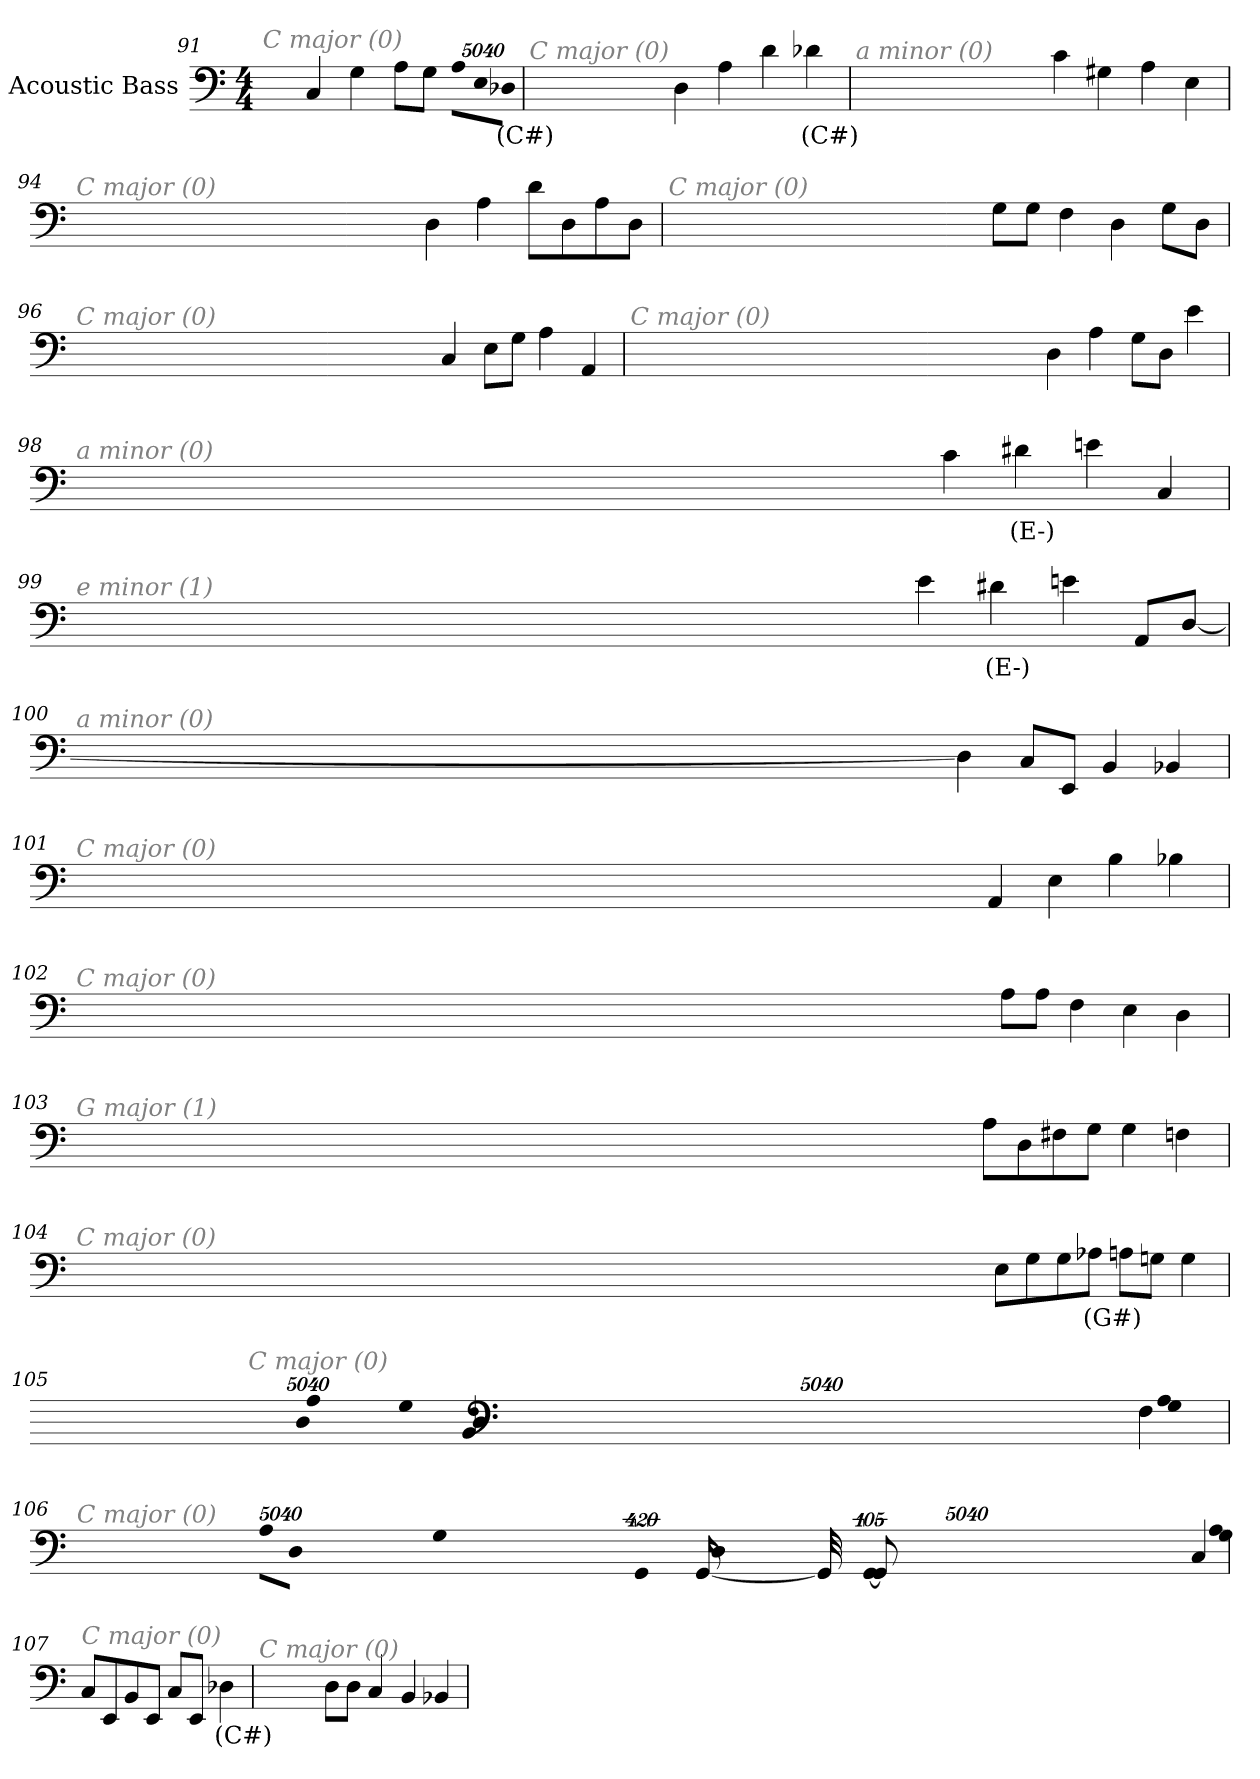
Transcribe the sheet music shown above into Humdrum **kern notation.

**kern	**text
*part1	*part1
*staff1	*staff1
*I"Acoustic Bass	*
*clefF4	*
*ITrd7c12	*
*k[]	*
*C:	*
*M4/4	*
=91	=91
!LO:TX:i:color=#808080:t=C major (0)	!
4CC	.
4GG	.
8AAL	.
8GGJ	.
!LO:N:vis=8	!
40320%3347AAL	.
!LO:N:vis=8	!
40320%3347EE	.
!LO:N:vis=8	!
40320%3347DD-XiJ	(C#)
=92	=92
!LO:TX:i:color=#808080:t=C major (0)	!
4DD	.
4AA	.
4D	.
4D-Xi	(C#)
=93	=93
!LO:TX:i:color=#808080:t=a minor (0)	!
4C	.
4GG#X	.
4AA	.
4EE	.
=94	=94
!LO:TX:i:color=#808080:t=C major (0)	!
4DD	.
4AA	.
8DL	.
8DD	.
8AA	.
8DDJ	.
=95	=95
!LO:TX:i:color=#808080:t=C major (0)	!
8GGL	.
8GGJ	.
4FF	.
4DD	.
8GGL	.
8DDJ	.
=96	=96
!LO:TX:i:color=#808080:t=C major (0)	!
4CC	.
8EEL	.
8GGJ	.
4AA	.
4AAA	.
=97	=97
!LO:TX:i:color=#808080:t=C major (0)	!
4DD	.
4AA	.
8GGL	.
8DDJ	.
4E	.
=98	=98
!LO:TX:i:color=#808080:t=a minor (0)	!
4C	.
4D#Xi	(E-)
4En	.
4CC	.
=99	=99
!LO:TX:i:color=#808080:t=e minor (1)	!
4E	.
4D#Xi	(E-)
4En	.
8AAAL	.
[8DDJ	.
=100	=100
!LO:TX:i:color=#808080:t=a minor (0)	!
4DD]	.
8CCL	.
8EEEJ	.
4BBB	.
4BBB-X	.
=101	=101
!LO:TX:i:color=#808080:t=C major (0)	!
4AAA	.
4EE	.
4BB	.
4BB-X	.
=102	=102
!LO:TX:i:color=#808080:t=C major (0)	!
8AAL	.
8AAJ	.
4FF	.
4EE	.
4DD	.
=103	=103
!LO:TX:i:color=#808080:t=G major (1)	!
8AAL	.
8DD	.
8FF#X	.
8GGJ	.
4GG	.
4FFn	.
=104	=104
!LO:TX:i:color=#808080:t=C major (0)	!
8EEL	.
8GG	.
8GG	.
8AA-XiJ	(G#)
8AAL	.
8GGnJ	.
4GG	.
=105	=105
!LO:TX:i:color=#808080:t=C major (0)	!
4FF	.
!LO:N:vis=8	!
40320%3347AAL	.
!LO:N:vis=8	!
40320%3347GG	.
!LO:N:vis=8	!
40320%3347DDJ	.
4BBB	.
!LO:N:vis=8	!
40320%3347AAL	.
!LO:N:vis=8	!
40320%3347GG	.
!LO:N:vis=8	!
40320%3347DDJ	.
=106	=106
!LO:TX:i:color=#808080:t=C major (0)	!
4CC	.
!LO:N:vis=8	!
40320%3347AAL	.
!LO:N:vis=8	!
40320%3347GG	.
!LO:N:vis=8	!
40320%3347DDJ	.
!LO:N:vis=1024	!
[13440%13GGG	.
8GGG_	.
16GGG_	.
32GGG_	.
!LO:N:vis=1024%31	!
13440%407GGG]	.
!LO:N:vis=8	!
40320%3347AAL	.
!LO:N:vis=8	!
40320%3347GG	.
!LO:N:vis=8	!
40320%3347DDJ	.
=107	=107
!LO:TX:i:color=#808080:t=C major (0)	!
8CCL	.
8EEE	.
8BBB	.
8EEEJ	.
8CCL	.
8EEEJ	.
4DD-Xi	(C#)
=108	=108
!LO:TX:i:color=#808080:t=C major (0)	!
8DDL	.
8DDJ	.
4CC	.
4BBB	.
4BBB-X	.
=	=
*-	*-
